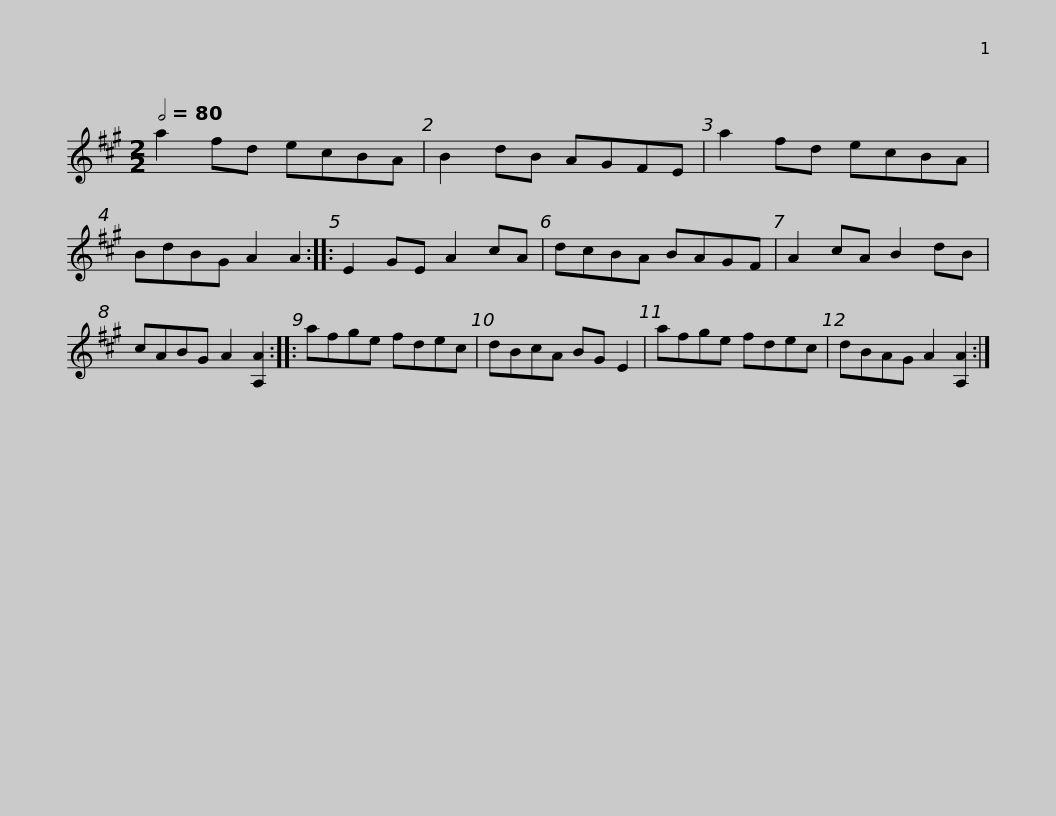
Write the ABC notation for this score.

X:1
L:1/8
Q:1/2=80
M:2/2
I:linebreak $
K:A
V:1 treble
V:1
 a2 fd ecBA | B2 dB AGFE | a2 fd ecBA | BdBG A2 A2 :: E2 GE A2 cA | %5
 dcBA BAGF |$ A2 cA B2 dB | cABG A2 [A,A]2 :: afge fdec | dBcA BG E2 | %10
 afge fdec | dBAG A2 [A,A]2 :| %12
